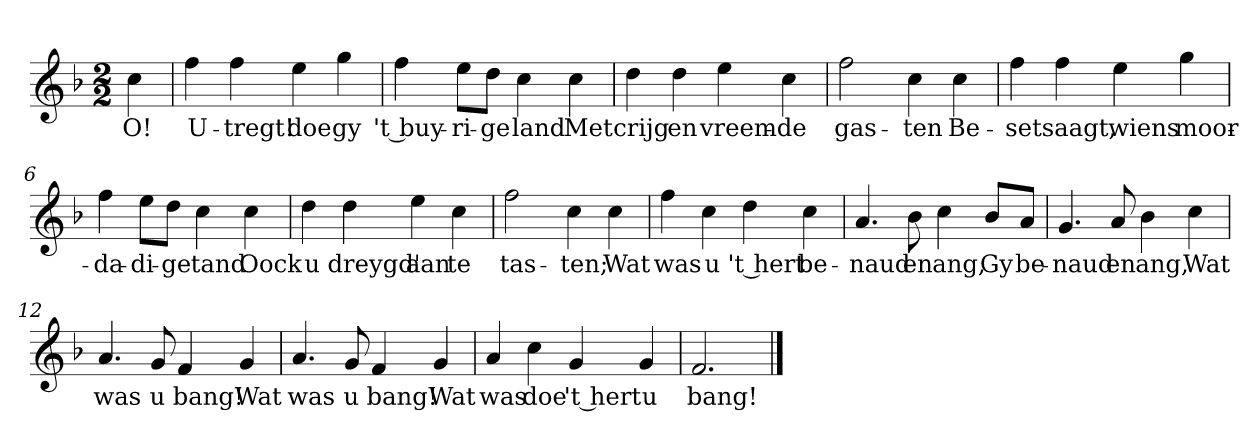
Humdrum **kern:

**kern	**text
*part1	*part1
*staff1	*staff1
*clefG2	*
*k[b-]	*
*F:	*
*M2/2	*
*MM120	*
=	=
4cc	O!
=1	=1
4ff	U-
4ff	-tregt!
4ee	doe
4gg	gy
=2	=2
4ff	't buy-
8ee\L	-ri-
8dd\J	-ge
4cc	land
4cc	Met
=3	=3
4dd	crijg
4dd	en
4ee	vreem-
4cc	-de
=4	=4
2ff	gas-
4cc	-ten
4cc	Be-
=5	=5
4ff	-set
4ff	saagt,
4ee	wiens
4gg	moor-
=6	=6
4ff	-da-
8ee\L	-di-
8dd\J	-ge
4cc	tand
4cc	Oock
=7	=7
4dd	u
4dd	dreygd'
4ee	aan
4cc	te
=8	=8
2ff	tas-
4cc	-ten;
4cc	Wat
=9	=9
4ff	was
4cc	u
4dd	't hert
4cc	be-
=10	=10
4.a	-naud
8b-	en
4cc	ang,
8b-/L	Gy
8a/J	be-
=11	=11
4.g	-naud
8a	en
4b-	ang,
4cc	Wat
=12	=12
4.a	was
8g	u
4f	bang!
4g	Wat
=13	=13
4.a	was
8g	u
4f	bang!
4g	Wat
=14	=14
4a	was
4cc	doe
4g	't hert
4g	u
=15	=15
2.f	bang!
==	==
*-	*-
